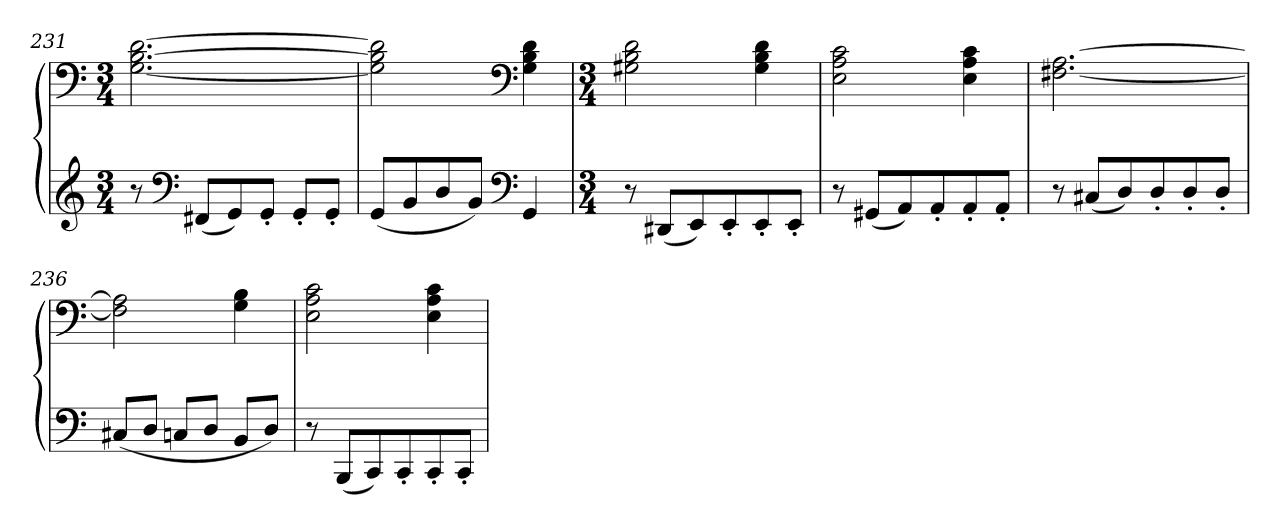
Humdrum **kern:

**kern	**kern
*part1	*part1
*staff2	*staff1
*clefG2	*clefF4
*k[]	*k[]
*C:	*C:
*M3/4	*M3/4
=231	=231
8r	[2.G [2.B [2.d
*clefF4	*
(8FF#XL	.
8GG)	.
8GG'J	.
8GG'L	.
8GG'J	.
=232	=232
(8GGL	2G] 2B] 2d]
8BB	.
8D	.
8BBJ)	.
*clefF4	*clefF4
*k[]	*k[]
*C:	*C:
4GG	4G 4B 4d
=233	=233
*M3/4	*M3/4
8r	2G#X 2B 2d
(8DD#XL	.
8EE)	.
8EE'	.
8EE'	4G# 4B 4d
8EE'J	.
=234	=234
8r	2E 2A 2c
(8GG#XL	.
8AA)	.
8AA'	.
8AA'	4E 4A 4c
8AA'J	.
=235	=235
8r	[2.F#X [2.A
(8C#XL	.
8D)	.
8D'	.
8D'	.
8D'J	.
=236	=236
(8C#XL	2F#] 2A]
8DJ	.
8CnL	.
8DJ	.
8BBL	4G 4B
8DJ)	.
=237	=237
8r	2E 2A 2c
(8BBBL	.
8CC)	.
8CC'	.
8CC'	4E 4A 4c
8CC'J	.
=	=
*-	*-
